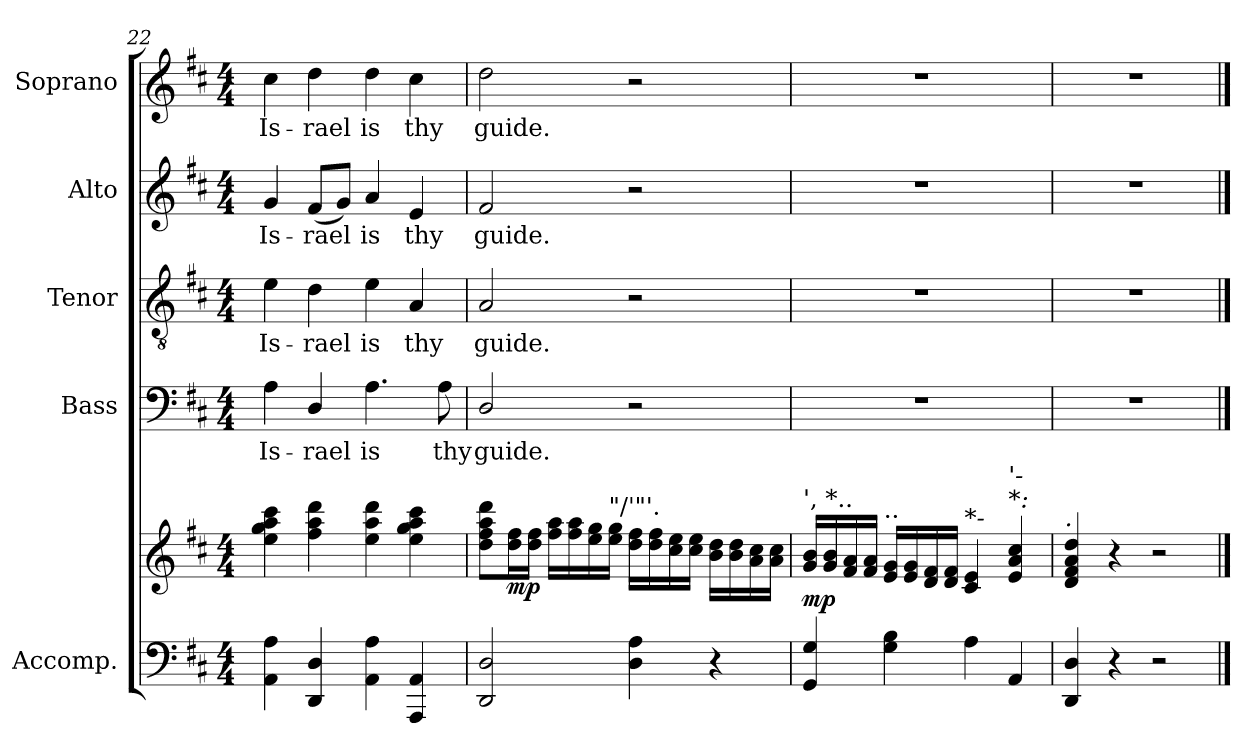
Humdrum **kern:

**kern	**kern	**dynam	**kern	**text	**kern	**text	**kern	**text	**kern	**text
*part5	*part5	*part5	*part4	*part4	*part3	*part3	*part2	*part2	*part1	*part1
*staff6	*staff5	*staff5/6	*staff4	*staff4	*staff3	*staff3	*staff2	*staff2	*staff1	*staff1
*I"Accomp.	*	*	*I"Bass	*	*I"Tenor	*	*I"Alto	*	*I"Soprano	*
*	*	*	*I'B	*	*I'T	*	*I'A	*	*I'S	*
!!LO:LB:g=z
*clefF4	*clefG2	*	*clefF4	*	*clefGv2	*	*clefG2	*	*clefG2	*
*k[f#c#]	*k[f#c#]	*	*k[f#c#]	*	*k[f#c#]	*	*k[f#c#]	*	*k[f#c#]	*
*D:	*D:	*	*D:	*	*D:	*	*D:	*	*D:	*
*M4/4	*M4/4	*	*M4/4	*	*M4/4	*	*M4/4	*	*M4/4	*
=22	=22	=22	=22	=22	=22	=22	=22	=22	=22	=22
!	!	!	!	!LO:LY:b	!	!LO:LY:b	!	!LO:LY:b	!	!LO:LY:b
4AA\ 4A\	4ee\ 4gg\ 4aa\ 4ccc#\	.	4A\	Is-	4e\	Is-	4g/	Is-	4cc#\	Is-
!	!	!	!	!LO:LY:b	!	!LO:LY:b	!	!LO:LY:b	!	!LO:LY:b
4DD/ 4D/	4ff#\ 4aa\ 4ddd\	.	4D/	-rael	4d\	-rael	(<8f#/L	-rael	4dd\	-rael
.	.	.	.	.	.	.	8g/J)	.	.	.
!	!	!	!	!LO:LY:b	!	!LO:LY:b	!	!LO:LY:b	!	!LO:LY:b
4AA\ 4A\	4ee\ 4aa\ 4ddd\	.	4.A\	is	4e\	is	4a/	is	4dd\	is
!	!	!	!	!	!	!LO:LY:b	!	!LO:LY:b	!	!LO:LY:b
4AAA/ 4AA/	4ee\ 4gg\ 4aa\ 4ccc#\	.	.	.	4A/	thy	4e/	thy	4cc#\	thy
!	!	!	!	!LO:LY:b	!	!	!	!	!	!
.	.	.	8A\	thy	.	.	.	.	.	.
=23	=23	=23	=23	=23	=23	=23	=23	=23	=23	=23
!	!	!	!	!LO:LY:b	!	!LO:LY:b	!	!LO:LY:b	!	!LO:LY:b
2DD/ 2D/	8dd\ 8ff#\ 8aa\ 8ddd\L	.	2D/	guide.	2A/	guide.	2f#/	guide.	2dd\	guide.
!	!	!LO:DY:b	!	!	!	!	!	!	!	!
.	16dd\ 16ff#\L	mp	.	.	.	.	.	.	.	.
.	16dd\ 16ff#\JJ	.	.	.	.	.	.	.	.	.
.	16ff#\ 16aa\LL	.	.	.	.	.	.	.	.	.
.	16ff#\ 16aa\	.	.	.	.	.	.	.	.	.
.	16ee\ 16gg\	.	.	.	.	.	.	.	.	.
!	!LO:TX:a:t="/'"'.	!	!	!	!	!	!	!	!	!
.	16ee\ 16gg\JJ	.	.	.	.	.	.	.	.	.
4D\ 4A\	16dd\ 16ff#\LL	.	2r	.	2r	.	2r	.	2r	.
.	16dd\ 16ff#\	.	.	.	.	.	.	.	.	.
.	16cc#\ 16ee\	.	.	.	.	.	.	.	.	.
.	16cc#\ 16ee\JJ	.	.	.	.	.	.	.	.	.
4r	16b\ 16dd\LL	.	.	.	.	.	.	.	.	.
.	16b\ 16dd\	.	.	.	.	.	.	.	.	.
.	16a\ 16cc#\	.	.	.	.	.	.	.	.	.
.	16a\ 16cc#\JJ	.	.	.	.	.	.	.	.	.
=24	=24	=24	=24	=24	=24	=24	=24	=24	=24	=24
!	!LO:TX:a:t=', *..	!	!	!	!	!	!	!	!	!
!	!	!LO:DY:a=2	!	!	!	!	!	!	!	!
4GG/ 4G/	16g/ 16b/LL	mp	1r	.	1r	.	1r	.	1r	.
.	16g/ 16b/	.	.	.	.	.	.	.	.	.
.	16f#/ 16a/	.	.	.	.	.	.	.	.	.
.	16f#/ 16a/JJ	.	.	.	.	.	.	.	.	.
!	!LO:TX:a:t=..	!	!	!	!	!	!	!	!	!
4G\ 4B\	16e/ 16g/LL	.	.	.	.	.	.	.	.	.
.	16e/ 16g/	.	.	.	.	.	.	.	.	.
.	16d/ 16f#/	.	.	.	.	.	.	.	.	.
.	16d/ 16f#/JJ	.	.	.	.	.	.	.	.	.
!	!LO:TX:a:i:t=*-	!	!	!	!	!	!	!	!	!
4A\	4c#/ 4e/	.	.	.	.	.	.	.	.	.
!	!LO:TX:a:i:t=*&colon;	!	!	!	!	!	!	!	!	!
!	!LO:TX:a:i:t='-	!	!	!	!	!	!	!	!	!
4AA/	4e/ 4a/ 4cc#/	.	.	.	.	.	.	.	.	.
=25	=25	=25	=25	=25	=25	=25	=25	=25	=25	=25
!	!LO:TX:a:i:t=.	!	!	!	!	!	!	!	!	!
4DD/ 4D/	4d/ 4f#/ 4a/ 4dd/	.	1r	.	1r	.	1r	.	1r	.
4r	4r	.	.	.	.	.	.	.	.	.
2r	2r	.	.	.	.	.	.	.	.	.
==	==	==	==	==	==	==	==	==	==	==
*-	*-	*-	*-	*-	*-	*-	*-	*-	*-	*-
